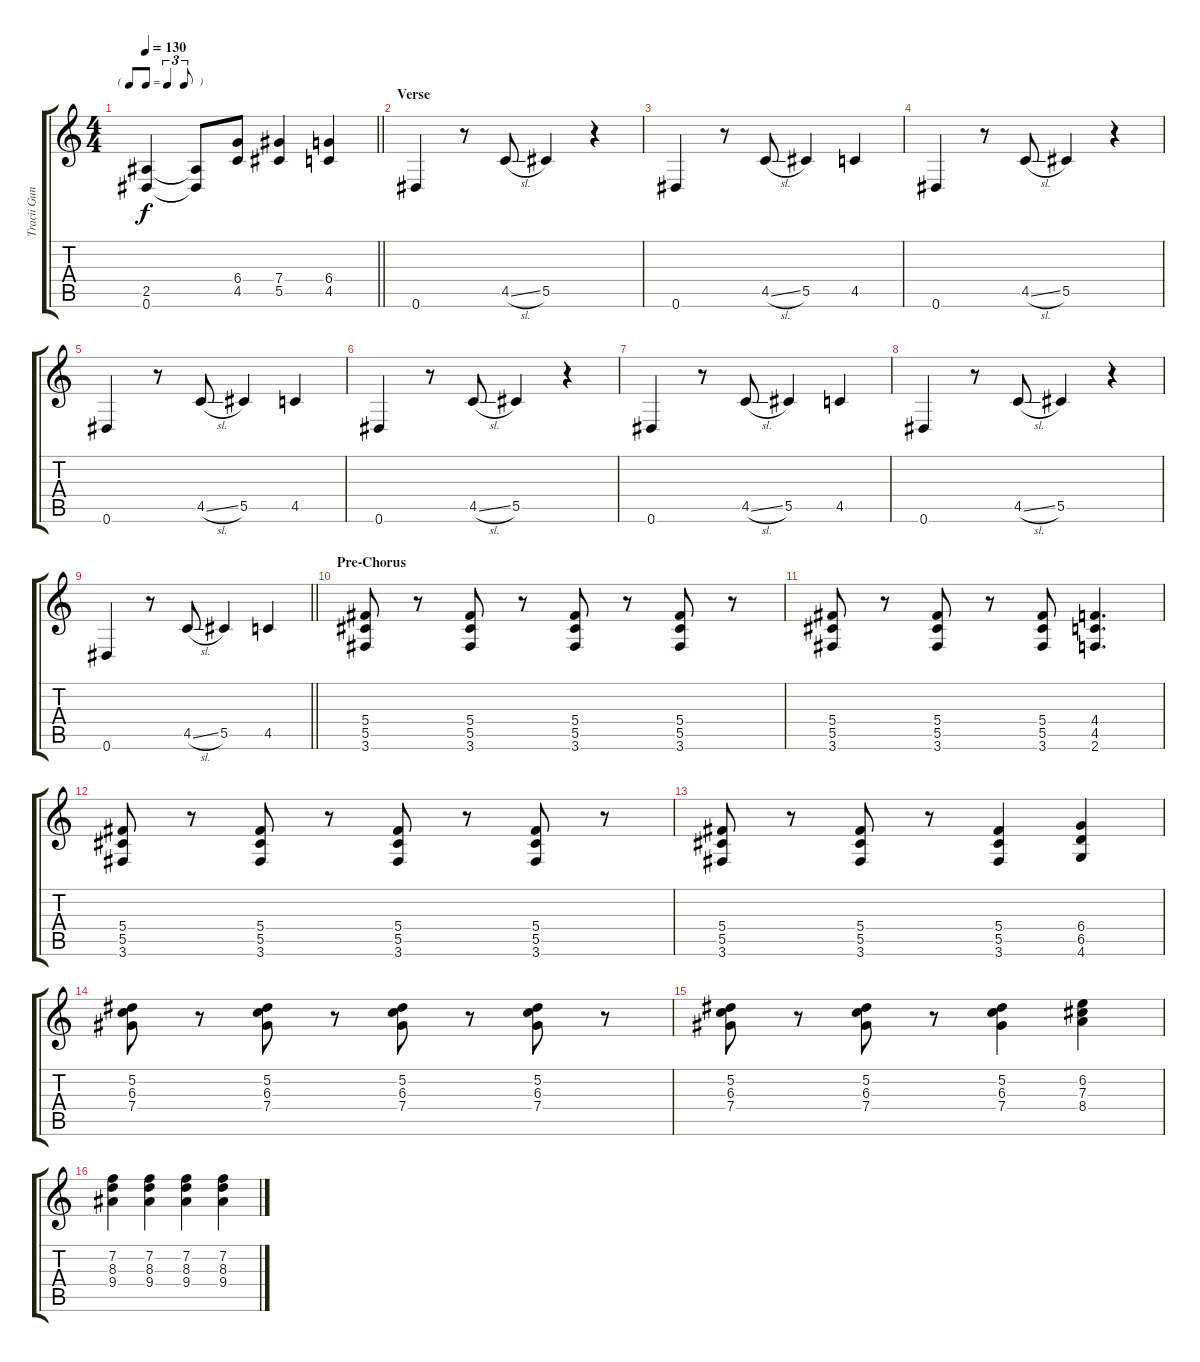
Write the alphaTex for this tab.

\track ("Tracii Guns - Rhytm Guitar" "Tracii Gun") {instrument distortionguitar}
\staff {score tabs}
\tuning (Eb4 Bb3 Gb3 Db3 Ab2 Eb2) {hide}
\ts (4 4)
\tf triplet8th
\tempo 130
\clef g2
\barLineRight lightlight
\ks c
(2.5 0.6).4{dy f} (2.5{t} 0.6{t}).8 (6.4 4.5).8 (7.4 5.5).4 (6.4 4.5).4 |
\section ("" "Verse")
0.6.4 r.8 4.5{sl}.8 5.5.4 r.4 |
0.6.4 r.8 4.5{sl}.8 5.5.4 4.5.4 |
0.6.4 r.8 4.5{sl}.8 5.5.4 r.4 |
0.6.4 r.8 4.5{sl}.8 5.5.4 4.5.4 |
0.6.4 r.8 4.5{sl}.8 5.5.4 r.4 |
0.6.4 r.8 4.5{sl}.8 5.5.4 4.5.4 |
0.6.4 r.8 4.5{sl}.8 5.5.4 r.4 |
\barLineRight lightlight
0.6.4 r.8 4.5{sl}.8 5.5.4 4.5.4 |
\section ("" "Pre-Chorus")
(5.4 5.5 3.6).8 r.8 (5.4 5.5 3.6).8 r.8 (5.4 5.5 3.6).8 r.8 (5.4 5.5 3.6).8 r.8 |
(5.4 5.5 3.6).8 r.8 (5.4 5.5 3.6).8 r.8 (5.4 5.5 3.6).8 (4.4 4.5 2.6).4{d} |
(5.4 5.5 3.6).8 r.8 (5.4 5.5 3.6).8 r.8 (5.4 5.5 3.6).8 r.8 (5.4 5.5 3.6).8 r.8 |
(5.4 5.5 3.6).8 r.8 (5.4 5.5 3.6).8 r.8 (5.4 5.5 3.6).4 (6.4 6.5 4.6).4 |
(5.2 6.3 7.4).8 r.8 (5.2 6.3 7.4).8 r.8 (5.2 6.3 7.4).8 r.8 (5.2 6.3 7.4).8 r.8 |
(5.2 6.3 7.4).8 r.8 (5.2 6.3 7.4).8 r.8 (5.2 6.3 7.4).4 (6.2 7.3 8.4).4 |
(7.2 8.3 9.4).4 (7.2 8.3 9.4).4 (7.2 8.3 9.4).4 (7.2 8.3 9.4).4
